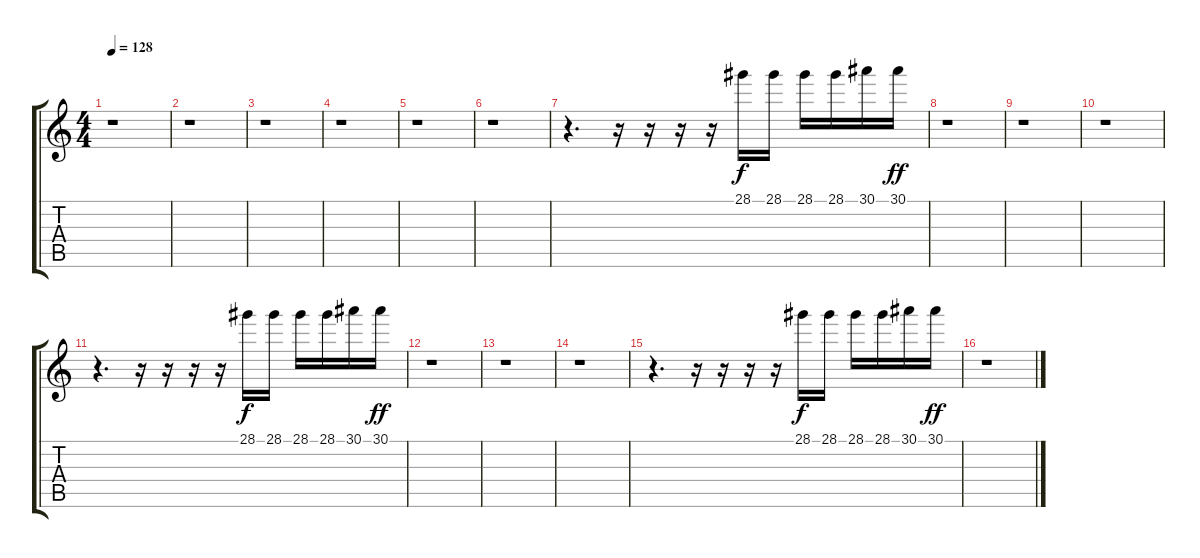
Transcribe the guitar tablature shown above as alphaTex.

\track "" {instrument woodblock}
\staff {score tabs}
\tuning (E4 B3 G3 D3 A2 E2) {hide}
\ts (4 4)
\tempo 128
\clef g2
\ks c
r.1{dy mf} |
r.1 |
r.1 |
r.1 |
r.1 |
r.1 |
r.4{d} r.16 r.16 r.16 r.16 28.1.16{dy f} 28.1.16 28.1.16 28.1.16 30.1.16 30.1.16{dy ff} |
r.1 |
r.1 |
r.1 |
r.4{d} r.16 r.16 r.16 r.16 28.1.16{dy f} 28.1.16 28.1.16 28.1.16 30.1.16 30.1.16{dy ff} |
r.1 |
r.1 |
r.1 |
r.4{d} r.16 r.16 r.16 r.16 28.1.16{dy f} 28.1.16 28.1.16 28.1.16 30.1.16 30.1.16{dy ff} |
r.1
